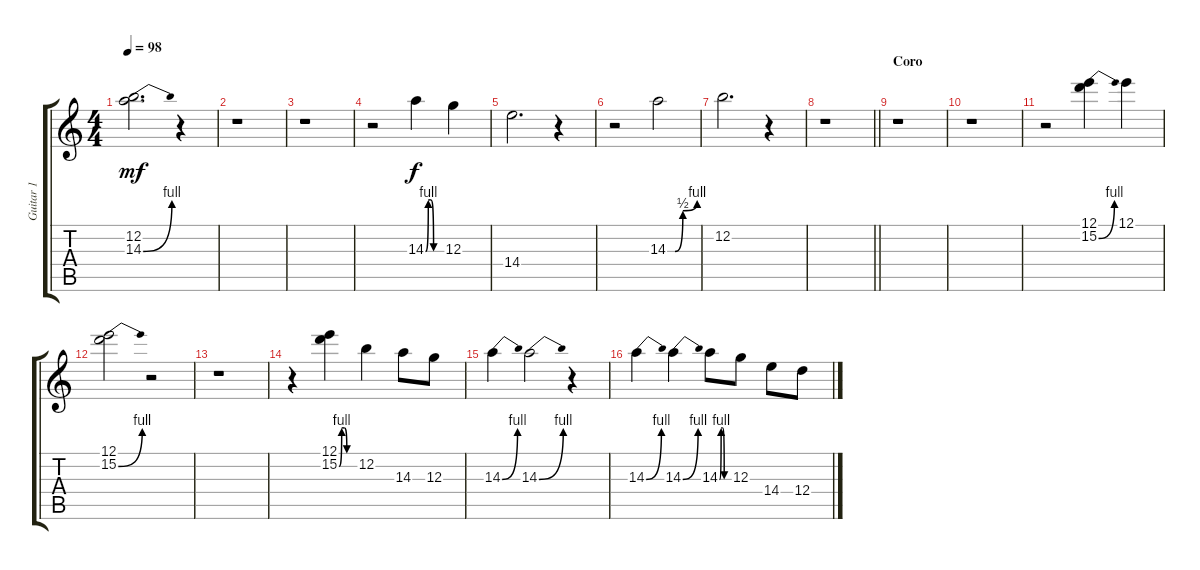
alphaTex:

\track ("Guitar 1" "Guitar 1") {instrument overdrivenguitar}
\staff {score tabs}
\tuning (E4 B3 G3 D3 A2 E2) {hide}
\ts (4 4)
\tempo 98
\clef g2
\ks c
(12.2 14.3{be (bend 0 0 60 4)}).2{d dy mf} r.4 |
r.1 |
r.1 |
r.2 14.3{be (custom 0 0 10 4 20 4 30 0 60 0)}.4{dy f} 12.3.4 |
14.4.2{d} r.4 |
r.2 14.3{be (custom 0 0 15 0 31 2 60 4)}.2 |
12.2.2{d} r.4 |
\barLineRight lightlight
r.1 |
\section ("" "Coro")
r.1 |
r.1 |
r.2 (12.1 15.2{be (bend 0 0 60 4)}).4 12.1.4 |
(12.1 15.2{be (bend 0 0 60 4)}).2 r.2 |
r.1 |
r.4 (12.1 15.2{be (custom 0 0 10 4 20 4 30 0 60 0)}).4 12.2.4 14.3.8 12.3.8 |
14.3{be (bend 0 0 60 4)}.4 14.3{be (bend 0 0 60 4)}.2 r.4 |
14.3{be (bend 0 0 60 4)}.4 14.3{be (bend 0 0 60 4)}.4 14.3{be (custom 0 0 10 4 20 4 30 0 60 0)}.8 12.3.8 14.4.8 12.4.8
